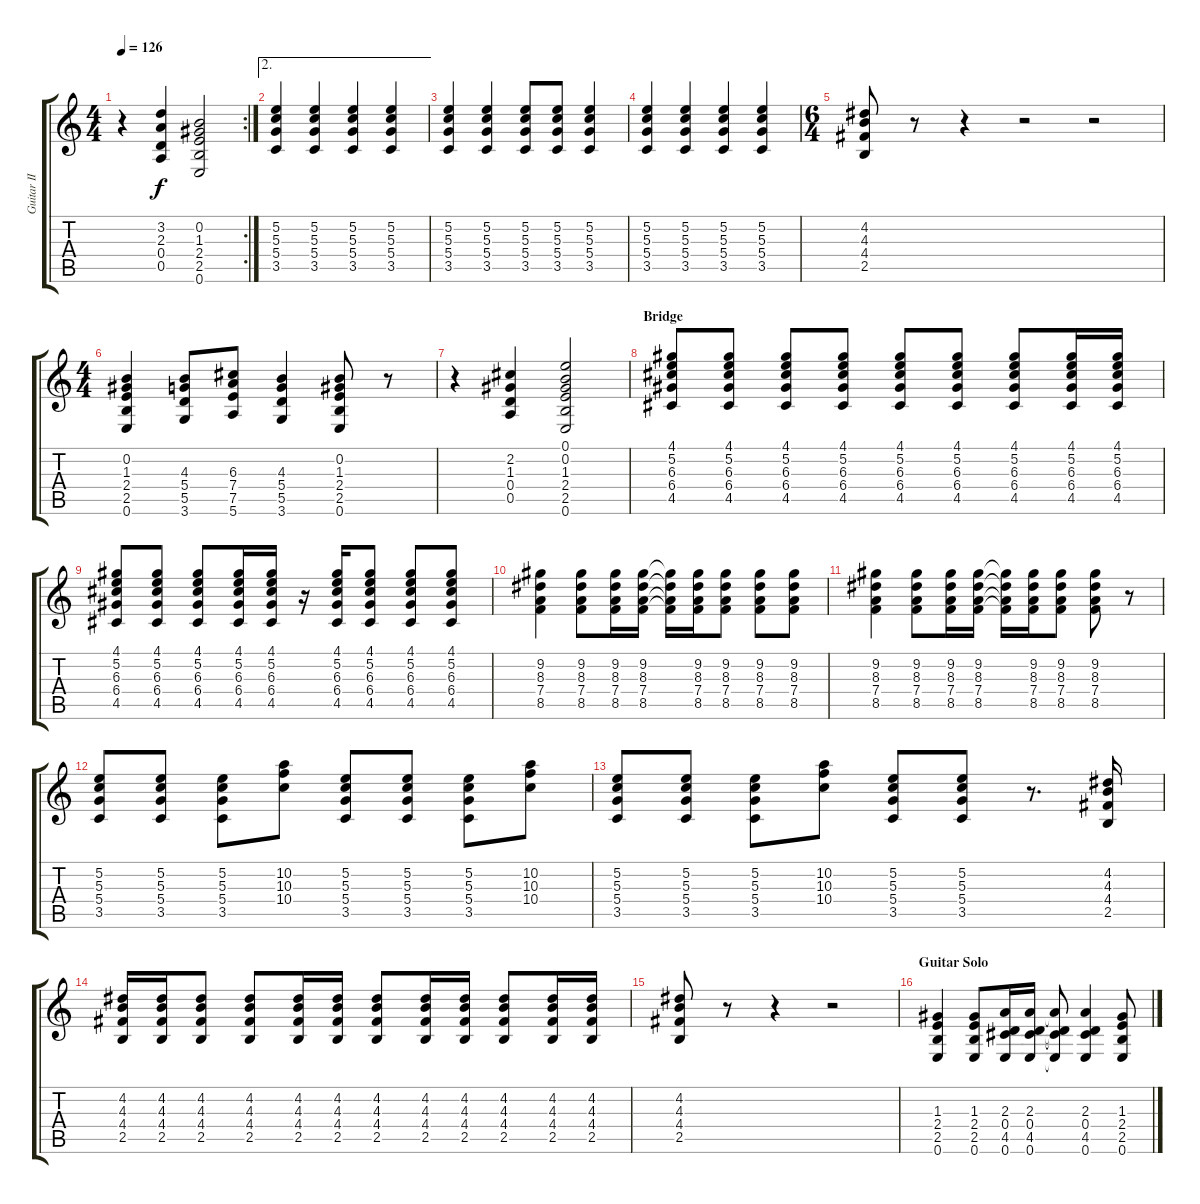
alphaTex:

\track ("Guitar II" "Guitar II") {instrument distortionguitar}
\staff {score tabs}
\tuning (E4 B3 G3 D3 A2 E2) {hide}
\rc 2
\ts (4 4)
\tempo 126
\clef g2
\ks c
r.4{dy f} (3.2 2.3 0.4 0.5).4 (0.2 1.3 2.4 2.5 0.6).2 |
\ae 2
(5.2 5.3 5.4 3.5).4 (5.2 5.3 5.4 3.5).4 (5.2 5.3 5.4 3.5).4 (5.2 5.3 5.4 3.5).4 |
(5.2 5.3 5.4 3.5).4 (5.2 5.3 5.4 3.5).4 (5.2 5.3 5.4 3.5).8 (5.2 5.3 5.4 3.5).8 (5.2 5.3 5.4 3.5).4 |
(5.2 5.3 5.4 3.5).4 (5.2 5.3 5.4 3.5).4 (5.2 5.3 5.4 3.5).4 (5.2 5.3 5.4 3.5).4 |
\ts (6 4)
(4.2 4.3 4.4 2.5).8 r.8 r.4 r.2 r.2 |
\ts (4 4)
(0.2 1.3 2.4 2.5 0.6).4 (4.3 5.4 5.5 3.6).8 (6.3 7.4 7.5 5.6).8 (4.3 5.4 5.5 3.6).4 (0.2 1.3 2.4 2.5 0.6).8 r.8 |
r.4 (2.2 1.3 0.4 0.5).4 (0.1 0.2 1.3 2.4 2.5 0.6).2 |
\section ("" "Bridge")
(4.1 5.2 6.3 6.4 4.5).8 (4.1 5.2 6.3 6.4 4.5).8 (4.1 5.2 6.3 6.4 4.5).8 (4.1 5.2 6.3 6.4 4.5).8 (4.1 5.2 6.3 6.4 4.5).8 (4.1 5.2 6.3 6.4 4.5).8 (4.1 5.2 6.3 6.4 4.5).8 (4.1 5.2 6.3 6.4 4.5).16 (4.1 5.2 6.3 6.4 4.5).16 |
(4.1 5.2 6.3 6.4 4.5).8 (4.1 5.2 6.3 6.4 4.5).8 (4.1 5.2 6.3 6.4 4.5).8 (4.1 5.2 6.3 6.4 4.5).16 (4.1 5.2 6.3 6.4 4.5).16 r.16 (4.1 5.2 6.3 6.4 4.5).16 (4.1 5.2 6.3 6.4 4.5).8 (4.1 5.2 6.3 6.4 4.5).8 (4.1 5.2 6.3 6.4 4.5).8 |
(9.2 8.3 7.4 8.5).4 (9.2 8.3 7.4 8.5).8 (9.2 8.3 7.4 8.5).16 (9.2 8.3 7.4 8.5).16 (9.2{t} 8.3{t} 7.4{t} 8.5{t}).16 (9.2 8.3 7.4 8.5).16 (9.2 8.3 7.4 8.5).8 (9.2 8.3 7.4 8.5).8 (9.2 8.3 7.4 8.5).8 |
(9.2 8.3 7.4 8.5).4 (9.2 8.3 7.4 8.5).8 (9.2 8.3 7.4 8.5).16 (9.2 8.3 7.4 8.5).16 (9.2{t} 8.3{t} 7.4{t} 8.5{t}).16 (9.2 8.3 7.4 8.5).16 (9.2 8.3 7.4 8.5).8 (9.2 8.3 7.4 8.5).8 r.8 |
(5.2 5.3 5.4 3.5).8 (5.2 5.3 5.4 3.5).8 (5.2 5.3 5.4 3.5).8 (10.2 10.3 10.4).8 (5.2 5.3 5.4 3.5).8 (5.2 5.3 5.4 3.5).8 (5.2 5.3 5.4 3.5).8 (10.2 10.3 10.4).8 |
(5.2 5.3 5.4 3.5).8 (5.2 5.3 5.4 3.5).8 (5.2 5.3 5.4 3.5).8 (10.2 10.3 10.4).8 (5.2 5.3 5.4 3.5).8 (5.2 5.3 5.4 3.5).8 r.8{d} (4.2 4.3 4.4 2.5).16 |
(4.2 4.3 4.4 2.5).16 (4.2 4.3 4.4 2.5).16 (4.2 4.3 4.4 2.5).8 (4.2 4.3 4.4 2.5).8 (4.2 4.3 4.4 2.5).16 (4.2 4.3 4.4 2.5).16 (4.2 4.3 4.4 2.5).8 (4.2 4.3 4.4 2.5).16 (4.2 4.3 4.4 2.5).16 (4.2 4.3 4.4 2.5).8 (4.2 4.3 4.4 2.5).16 (4.2 4.3 4.4 2.5).16 |
(4.2 4.3 4.4 2.5).8 r.8 r.4 r.2 |
\section ("" "Guitar Solo")
(1.3 2.4 2.5 0.6).4 (1.3 2.4 2.5 0.6).8 (2.3 0.4 4.5 0.6).16 (2.3 0.4 4.5 0.6).16 (2.3{t} 0.4{t} 4.5{t} 0.6{t}).8 (2.3 0.4 4.5 0.6).4 (1.3 2.4 2.5 0.6).8
